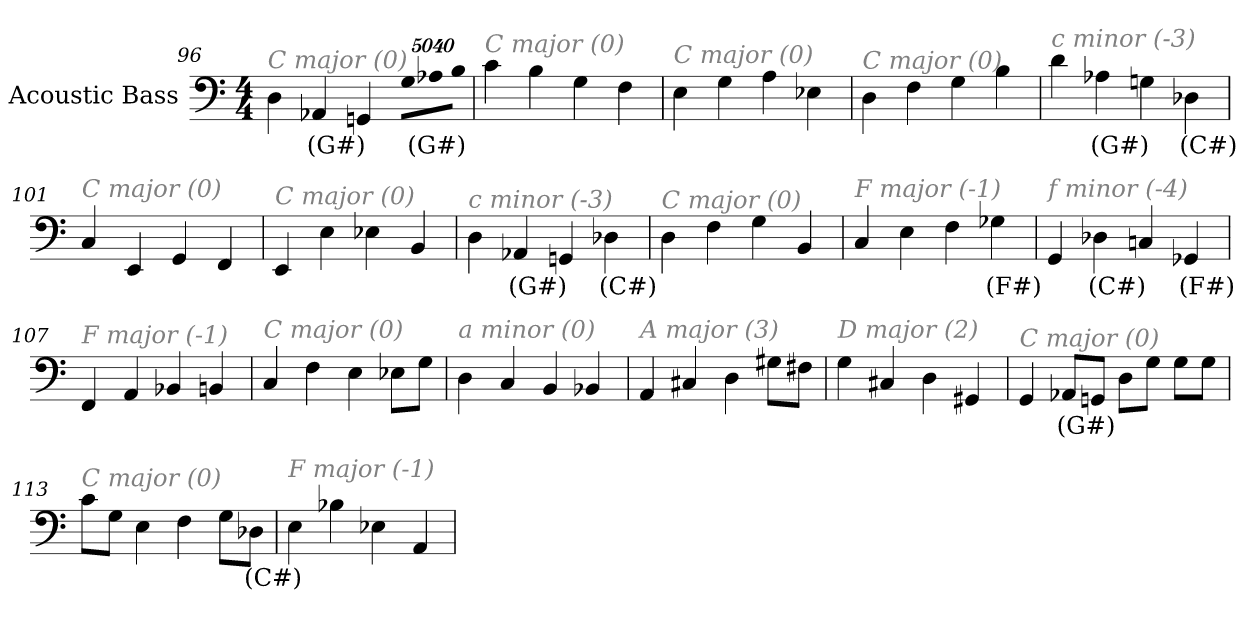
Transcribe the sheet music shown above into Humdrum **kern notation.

**kern	**text
*part1	*part1
*staff1	*staff1
*I"Acoustic Bass	*
*clefF4	*
*ITrd7c12	*
*k[]	*
*C:	*
*M4/4	*
=96	=96
!LO:TX:i:color=#808080:t=C major (0)	!
4DD	.
4AAA-Xi	(G#)
4GGGn	.
!LO:N:vis=8	!
40320%3347GGL	.
!LO:N:vis=8	!
40320%3347AA-Xi	(G#)
!LO:N:vis=8	!
40320%3347BBJ	.
=97	=97
!LO:TX:i:color=#808080:t=C major (0)	!
4C	.
4BB	.
4GG	.
4FF	.
=98	=98
!LO:TX:i:color=#808080:t=C major (0)	!
4EE	.
4GG	.
4AA	.
4EE-X	.
=99	=99
!LO:TX:i:color=#808080:t=C major (0)	!
4DD	.
4FF	.
4GG	.
4BB	.
=100	=100
!LO:TX:i:color=#808080:t=c minor (-3)	!
4D	.
4AA-Xi	(G#)
4GGn	.
4DD-Xi	(C#)
=101	=101
!LO:TX:i:color=#808080:t=C major (0)	!
4CC	.
4EEE	.
4GGG	.
4FFF	.
=102	=102
!LO:TX:i:color=#808080:t=C major (0)	!
4EEE	.
4EE	.
4EE-X	.
4BBB	.
=103	=103
!LO:TX:i:color=#808080:t=c minor (-3)	!
4DD	.
4AAA-Xi	(G#)
4GGGn	.
4DD-Xi	(C#)
=104	=104
!LO:TX:i:color=#808080:t=C major (0)	!
4DD	.
4FF	.
4GG	.
4BBB	.
=105	=105
!LO:TX:i:color=#808080:t=F major (-1)	!
4CC	.
4EE	.
4FF	.
4GG-Xi	(F#)
=106	=106
!LO:TX:i:color=#808080:t=f minor (-4)	!
4GGG	.
4DD-Xi	(C#)
4CCn	.
4GGG-Xi	(F#)
=107	=107
!LO:TX:i:color=#808080:t=F major (-1)	!
4FFF	.
4AAA	.
4BBB-X	.
4BBBn	.
=108	=108
!LO:TX:i:color=#808080:t=C major (0)	!
4CC	.
4FF	.
4EE	.
8EE-XL	.
8GGJ	.
=109	=109
!LO:TX:i:color=#808080:t=a minor (0)	!
4DD	.
4CC	.
4BBB	.
4BBB-X	.
=110	=110
!LO:TX:i:color=#808080:t=A major (3)	!
4AAA	.
4CC#X	.
4DD	.
8GG#XL	.
8FF#XJ	.
=111	=111
!LO:TX:i:color=#808080:t=D major (2)	!
4GG	.
4CC#X	.
4DD	.
4GGG#X	.
=112	=112
!LO:TX:i:color=#808080:t=C major (0)	!
4GGG	.
8AAA-XiL	(G#)
8GGGnJ	.
8DDL	.
8GGJ	.
8GGL	.
8GGJ	.
=113	=113
!LO:TX:i:color=#808080:t=C major (0)	!
8CL	.
8GGJ	.
4EE	.
4FF	.
8GGL	.
8DD-XiJ	(C#)
=114	=114
!LO:TX:i:color=#808080:t=F major (-1)	!
4EE	.
4BB-X	.
4EE-X	.
4AAA	.
=	=
*-	*-
